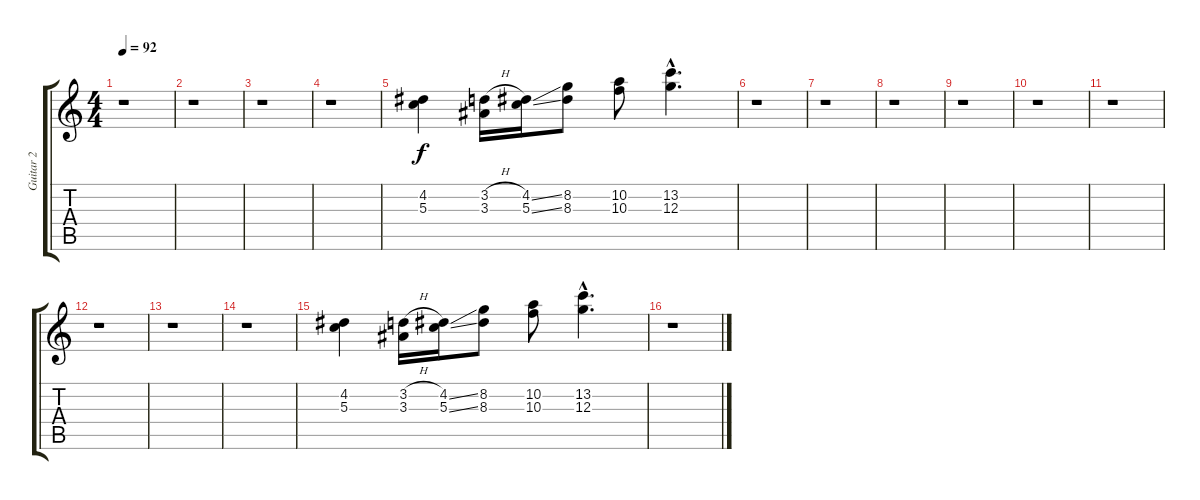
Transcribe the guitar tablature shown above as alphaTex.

\track ("Guitar 2" "Guitar 2") {instrument overdrivenguitar}
\staff {score tabs}
\tuning (E4 B3 G3 D3 A2 E2) {hide}
\ts (4 4)
\tempo 92
\clef g2
\ks c
r.1{dy f instrument overdrivenguitar} |
r.1 |
r.1 |
r.1 |
(4.2 5.3).4 (3.2{h} 3.3).16 (4.2{ss} 5.3{ss}).16 (8.2 8.3).8 (10.2 10.3).8 (13.2{hac} 12.3{hac}).4{d} |
r.1 |
r.1 |
r.1 |
r.1 |
r.1 |
r.1 |
r.1 |
r.1 |
r.1 |
(4.2 5.3).4 (3.2{h} 3.3).16 (4.2{ss} 5.3{ss}).16 (8.2 8.3).8 (10.2 10.3).8 (13.2{hac} 12.3{hac}).4{d} |
r.1
